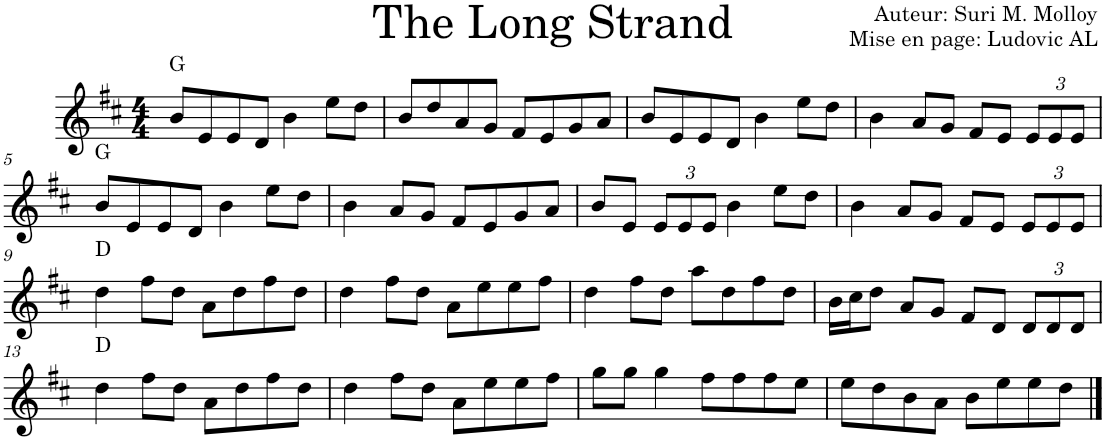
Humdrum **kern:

**kern	**harte
*part1	*part1
*staff1	*
*I"Violon	*
*I'Vln.	*
*clefG2	*
*k[f#c#]	*
*M4/4	*
=1	=1
8b/L	G:maj
8e/	.
8e/	.
8d/J	.
4b\	.
8ee\L	.
8dd\J	.
=2	=2
8b/L	.
8dd/	.
8a/	.
8g/J	.
8f#/L	.
8e/	.
8g/	.
8a/J	.
=3	=3
8b/L	.
8e/	.
8e/	.
8d/J	.
4b\	.
8ee\L	.
8dd\J	.
=4	=4
4b\	.
8a/L	.
8g/J	.
8f#/L	.
8e/J	.
*Xbrackettup	*
12e/L	.
12e/	.
12e/J	.
!!LO:LB:g=z
=5	=5
8b/L	G:maj
8e/	.
8e/	.
8d/J	.
4b\	.
8ee\L	.
8dd\J	.
=6	=6
4b\	.
8a/L	.
8g/J	.
8f#/L	.
8e/	.
8g/	.
8a/J	.
=7	=7
8b/L	.
8e/J	.
12e/L	.
12e/	.
12e/J	.
4b\	.
8ee\L	.
8dd\J	.
=8	=8
4b\	.
8a/L	.
8g/J	.
8f#/L	.
8e/J	.
12e/L	.
12e/	.
12e/J	.
!!LO:LB:g=z
=9	=9
4dd\	D:maj
8ff#\L	.
8dd\J	.
8a\L	.
8dd\	.
8ff#\	.
8dd\J	.
=10	=10
4dd\	.
8ff#\L	.
8dd\J	.
8a\L	.
8ee\	.
8ee\	.
8ff#\J	.
=11	=11
4dd\	.
8ff#\L	.
8dd\J	.
8aa\L	.
8dd\	.
8ff#\	.
8dd\J	.
=12	=12
16b\LL	.
16cc#\J	.
8dd\J	.
8a/L	.
8g/J	.
8f#/L	.
8d/J	.
12d/L	.
12d/	.
12d/J	.
!!LO:LB:g=z
=13	=13
4dd\	D:maj
8ff#\L	.
8dd\J	.
8a\L	.
8dd\	.
8ff#\	.
8dd\J	.
=14	=14
4dd\	.
8ff#\L	.
8dd\J	.
8a\L	.
8ee\	.
8ee\	.
8ff#\J	.
=15	=15
8gg\L	.
8gg\J	.
4gg\	.
8ff#\L	.
8ff#\	.
8ff#\	.
8ee\J	.
=16	=16
8ee\L	.
8dd\	.
8b\	.
8a\J	.
8b\L	.
8ee\	.
8ee\	.
8dd\J	.
==	==
*-	*-
